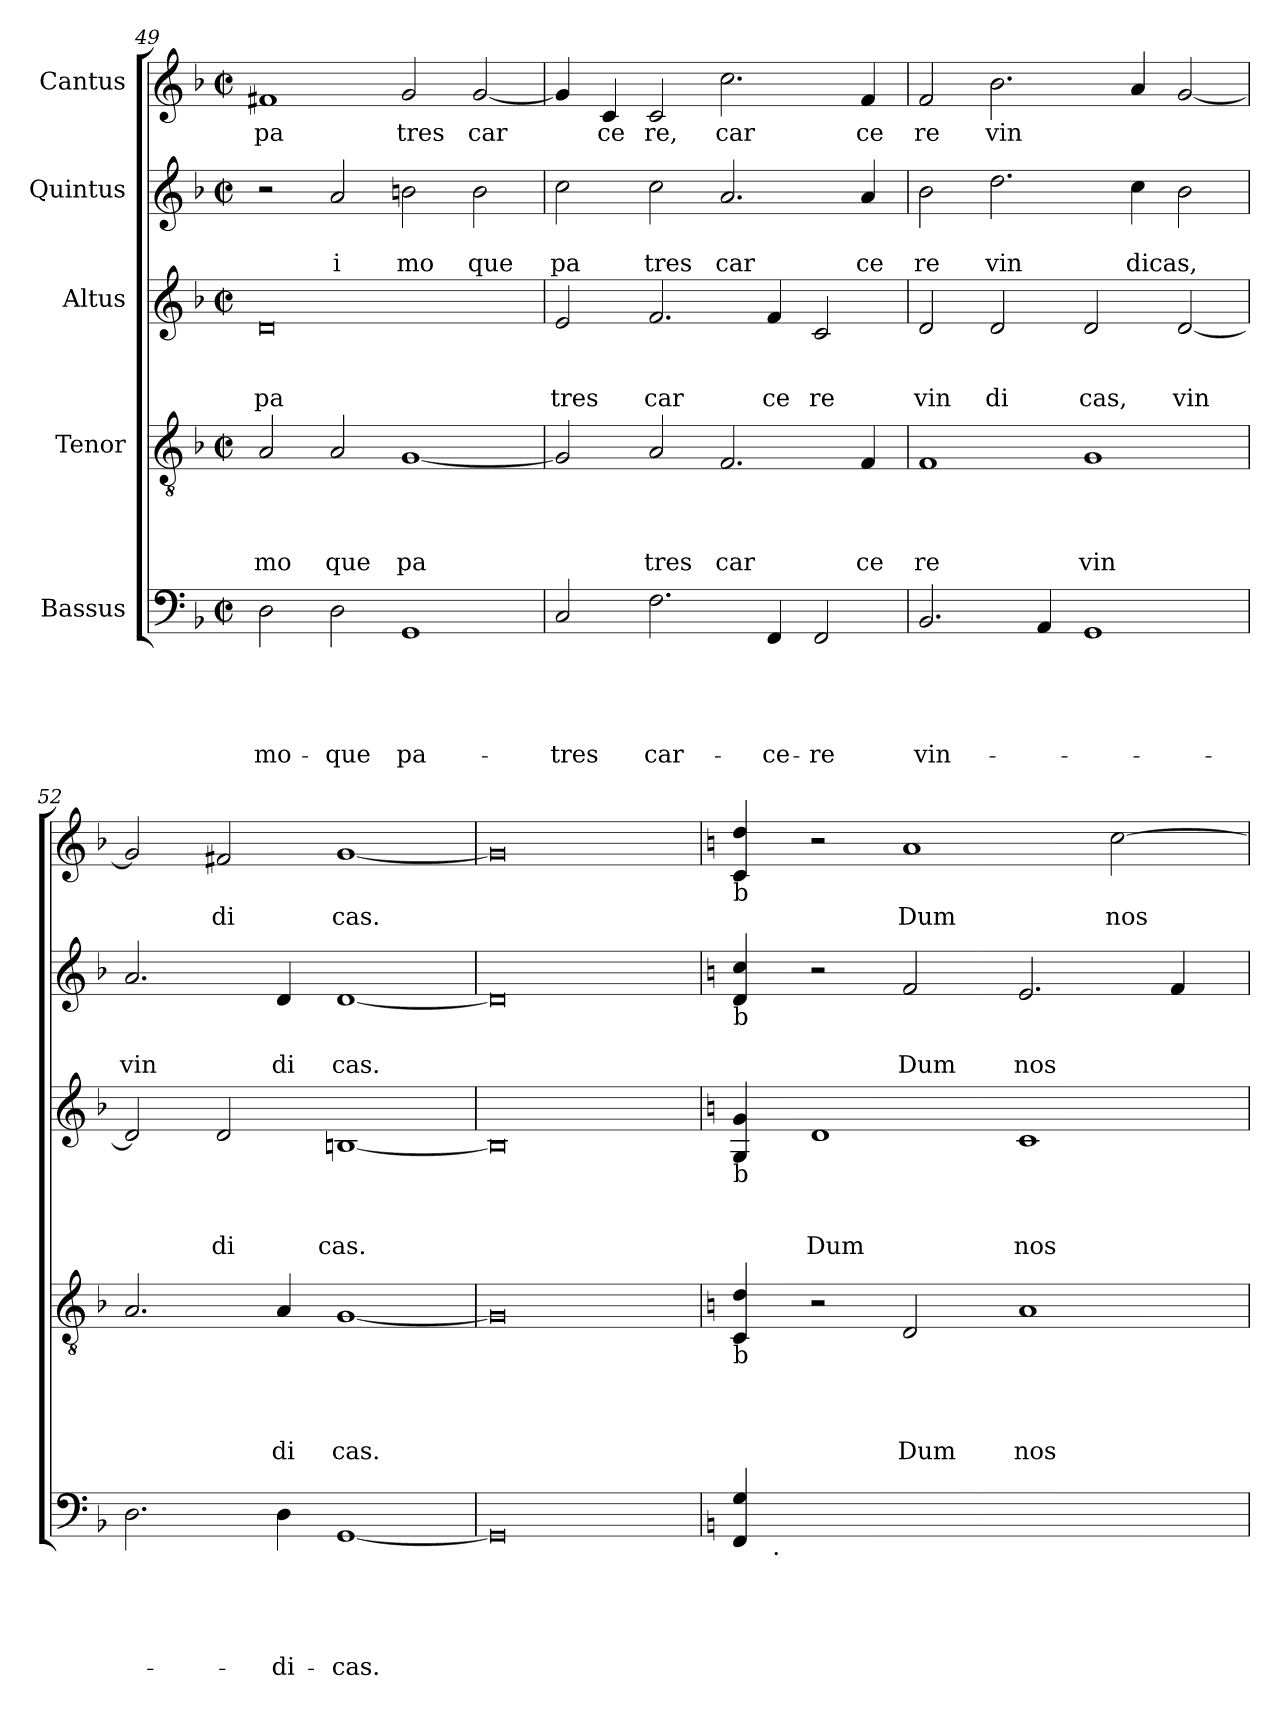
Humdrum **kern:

**kern	**text	**text	**text	**text	**text	**kern	**text	**text	**text	**text	**kern	**text	**text	**text	**kern	**text	**text	**kern	**text
*part5	*part5	*part5	*part5	*part5	*part5	*part4	*part4	*part4	*part4	*part4	*part3	*part3	*part3	*part3	*part2	*part2	*part2	*part1	*part1
*staff5	*staff5	*staff5	*staff5	*staff5	*staff5	*staff4	*staff4	*staff4	*staff4	*staff4	*staff3	*staff3	*staff3	*staff3	*staff2	*staff2	*staff2	*staff1	*staff1
*I"Bassus	*	*	*	*	*	*I"Tenor	*	*	*	*	*I"Altus	*	*	*	*I"Quintus	*	*	*I"Cantus	*
*clefF4	*	*	*	*	*	*clefGv2	*	*	*	*	*clefG2	*	*	*	*clefG2	*	*	*clefG2	*
*k[b-]	*	*	*	*	*	*k[b-]	*	*	*	*	*k[b-]	*	*	*	*k[b-]	*	*	*k[b-]	*
*F:	*	*	*	*	*	*F:	*	*	*	*	*F:	*	*	*	*F:	*	*	*F:	*
*M2/2	*	*	*	*	*	*M2/2	*	*	*	*	*M2/2	*	*	*	*M2/2	*	*	*M2/2	*
*met(c|)	*	*	*	*	*	*met(c|)	*	*	*	*	*met(c|)	*	*	*	*met(c|)	*	*	*met(c|)	*
=49	=49	=49	=49	=49	=49	=49	=49	=49	=49	=49	=49	=49	=49	=49	=49	=49	=49	=49	=49
!	!	!	!	!	!LO:LY:b	!	!	!	!	!LO:LY:b	!	!	!	!LO:LY:b	!	!	!	!	!LO:LY:b
2D\	.	.	.	.	-mo-	2A/	.	.	.	mo	0d	.	.	pa	2r	.	.	1f#X	pa
!	!	!	!	!	!LO:LY:b	!	!	!	!	!LO:LY:b	!	!	!	!	!	!	!LO:LY:b	!	!
2D\	.	.	.	.	-que	2A/	.	.	.	que	.	.	.	.	2a/	.	i	.	.
!	!	!	!	!	!LO:LY:b	!	!	!	!	!LO:LY:b	!	!	!	!	!	!	!LO:LY:b	!	!LO:LY:b
1GG	.	.	.	.	pa-	[<1G	.	.	.	pa	.	.	.	.	2bn\	.	mo	2g/	tres
!	!	!	!	!	!	!	!	!	!	!	!	!	!	!	!	!	!LO:LY:b	!	!LO:LY:b
.	.	.	.	.	.	.	.	.	.	.	.	.	.	.	2b\	.	que	[<2g/	car
=50	=50	=50	=50	=50	=50	=50	=50	=50	=50	=50	=50	=50	=50	=50	=50	=50	=50	=50	=50
!	!	!	!	!	!LO:LY:b	!	!	!	!	!	!	!	!	!LO:LY:b	!	!	!LO:LY:b	!	!
2C/	.	.	.	.	-tres	2G/]	.	.	.	.	2e/	.	.	tres	2cc\	.	pa	4g/]	.
!	!	!	!	!	!	!	!	!	!	!	!	!	!	!	!	!	!	!	!LO:LY:b
.	.	.	.	.	.	.	.	.	.	.	.	.	.	.	.	.	.	4c/	ce
!	!	!	!	!	!LO:LY:b	!	!	!	!	!LO:LY:b	!	!	!	!LO:LY:b	!	!	!LO:LY:b	!	!LO:LY:b
2.F\	.	.	.	.	car-	2A/	.	.	.	tres	2.f/	.	.	car	2cc\	.	tres	2c/	re,
!	!	!	!	!	!	!	!	!	!	!LO:LY:b	!	!	!	!	!	!	!LO:LY:b	!	!LO:LY:b
.	.	.	.	.	.	2.F/	.	.	.	car	.	.	.	.	2.a/	.	car	2.cc\	car
!	!	!	!	!	!LO:LY:b	!	!	!	!	!	!	!	!	!LO:LY:b	!	!	!	!	!
4FF/	.	.	.	.	-ce-	.	.	.	.	.	4f/	.	.	ce	.	.	.	.	.
!	!	!	!	!	!LO:LY:b	!	!	!	!	!	!	!	!	!LO:LY:b	!	!	!	!	!
2FF/	.	.	.	.	-re	.	.	.	.	.	2c/	.	.	re	.	.	.	.	.
!	!	!	!	!	!	!	!	!	!	!LO:LY:b	!	!	!	!	!	!	!LO:LY:b	!	!LO:LY:b
.	.	.	.	.	.	4F/	.	.	.	ce	.	.	.	.	4a/	.	ce	4f/	ce
=51	=51	=51	=51	=51	=51	=51	=51	=51	=51	=51	=51	=51	=51	=51	=51	=51	=51	=51	=51
!	!	!	!	!	!LO:LY:b	!	!	!	!	!LO:LY:b	!	!	!	!LO:LY:b	!	!	!LO:LY:b	!	!LO:LY:b
2.BB-/	.	.	.	.	vin-	1F	.	.	.	re	2d/	.	.	vin	2b-\	.	re	2f/	re
!	!	!	!	!	!	!	!	!	!	!	!	!	!	!LO:LY:b	!	!	!LO:LY:b	!	!LO:LY:b
.	.	.	.	.	.	.	.	.	.	.	2d/	.	.	di	2.dd\	.	vin	2.b-\	vin
4AA/	.	.	.	.	.	.	.	.	.	.	.	.	.	.	.	.	.	.	.
!	!	!	!	!	!	!	!	!	!	!LO:LY:b	!	!	!	!LO:LY:b	!	!	!	!	!
1GG	.	.	.	.	.	1G	.	.	.	vin	2d/	.	.	cas,	.	.	.	.	.
!	!	!	!	!	!	!	!	!	!	!	!	!	!	!	!	!	!LO:LY:b	!	!
.	.	.	.	.	.	.	.	.	.	.	.	.	.	.	4cc\	.	dicas,	4a/	.
!	!	!	!	!	!	!	!	!	!	!	!	!	!	!LO:LY:b	!	!	!	!	!
.	.	.	.	.	.	.	.	.	.	.	[<2d/	.	.	vin	2b-\	.	.	[<2g/	.
=52	=52	=52	=52	=52	=52	=52	=52	=52	=52	=52	=52	=52	=52	=52	=52	=52	=52	=52	=52
!	!	!	!	!	!	!	!	!	!	!	!	!	!	!	!	!	!LO:LY:b	!	!
2.D\	.	.	.	.	.	2.A/	.	.	.	.	2d/]	.	.	.	2.a/	.	vin	2g/]	.
!	!	!	!	!	!	!	!	!	!	!	!	!	!	!LO:LY:b	!	!	!	!	!LO:LY:b
.	.	.	.	.	.	.	.	.	.	.	2d/	.	.	di	.	.	.	2f#X/	di
!	!	!	!	!	!LO:LY:b	!	!	!	!	!LO:LY:b	!	!	!	!	!	!	!LO:LY:b	!	!
4D\	.	.	.	.	-di-	4A/	.	.	.	di	.	.	.	.	4d/	.	di	.	.
!	!	!	!	!	!LO:LY:b	!	!	!	!	!LO:LY:b	!	!	!	!LO:LY:b	!	!	!LO:LY:b	!	!LO:LY:b
[<1GG	.	.	.	.	-cas.	[<1G	.	.	.	cas.	[<1Bn	.	.	cas.	[<1d	.	cas.	[<1g	cas.
=53	=53	=53	=53	=53	=53	=53	=53	=53	=53	=53	=53	=53	=53	=53	=53	=53	=53	=53	=53
0GG]	.	.	.	.	.	0G]	.	.	.	.	0B]	.	.	.	0d]	.	.	0g]	.
!!LO:PB:g=z
=54!	=54!	=54!	=54!	=54!	=54!	=54!	=54!	=54!	=54!	=54!	=54!	=54!	=54!	=54!	=54!	=54!	=54!	=54!	=54!
*k[]	*	*	*	*	*	*k[]	*	*	*	*	*k[]	*	*	*	*k[]	*	*	*k[]	*
*C:	*	*	*	*	*	*C:	*	*	*	*	*C:	*	*	*	*C:	*	*	*C:	*
!	!	!	!	!	!	!	!	!	!	!	!	!	!	!	!	!	!	!LO:TX:b:t=b	!
!	!	!	!	!	!	!	!	!	!	!	!	!	!	!	!LO:TX:b:t=b	!	!	!	!
!	!	!	!	!	!	!	!	!	!	!	!LO:TX:b:t=b	!	!	!	!	!	!	!	!
!	!	!	!	!	!	!LO:TX:b:t=b	!	!	!	!	!	!	!	!	!	!	!	!	!
!LO:TX:b:t=b	!	!	!	!	!	!	!	!	!	!	!	!	!	!	!	!	!	!	!
*^	*	*	*	*	*	*	*	*	*	*	*	*	*	*	*	*	*	*	*
4FF/ 4G/	8ryy	.	.	.	.	.	4C/ 4d/	.	.	.	.	4G/ 4g/	.	.	.	4d/ 4cc/	.	.	4c/ 4dd/	.
!	!LO:TX:b:t=.	!	!	!	!	!	!	!	!	!	!	!	!	!	!	!	!	!	!	!
.	1ryy	.	.	.	.	.	.	.	.	.	.	.	.	.	.	.	.	.	.	.
!	!	!	!	!	!	!	!	!	!	!	!	!	!	!	!LO:LY:b	!	!	!	!	!
0ryy	.	.	.	.	.	.	2r	.	.	.	.	1d	.	.	Dum	2r	.	.	2r	.
!	!	!	!	!	!	!	!	!	!	!	!LO:LY:b	!	!	!	!	!	!	!LO:LY:b	!	!LO:LY:b
.	.	.	.	.	.	.	2D/	.	.	.	Dum	.	.	.	.	2f/	.	Dum	1a	Dum
.	1ryy	.	.	.	.	.	.	.	.	.	.	.	.	.	.	.	.	.	.	.
!	!	!	!	!	!	!	!	!	!	!	!LO:LY:b	!	!	!	!LO:LY:b	!	!	!LO:LY:b	!	!
.	.	.	.	.	.	.	1A	.	.	.	nos	1c	.	.	nos	2.e/	.	nos	.	.
!	!	!	!	!	!	!	!	!	!	!	!	!	!	!	!	!	!	!	!	!LO:LY:b
.	.	.	.	.	.	.	.	.	.	.	.	.	.	.	.	.	.	.	[>2cc\	nos
.	.	.	.	.	.	.	.	.	.	.	.	.	.	.	.	4f/	.	.	.	.
.	8ryy	.	.	.	.	.	.	.	.	.	.	.	.	.	.	.	.	.	.	.
*v	*v	*	*	*	*	*	*	*	*	*	*	*	*	*	*	*	*	*	*	*
=	=	=	=	=	=	=	=	=	=	=	=	=	=	=	=	=	=	=	=
*-	*-	*-	*-	*-	*-	*-	*-	*-	*-	*-	*-	*-	*-	*-	*-	*-	*-	*-	*-
